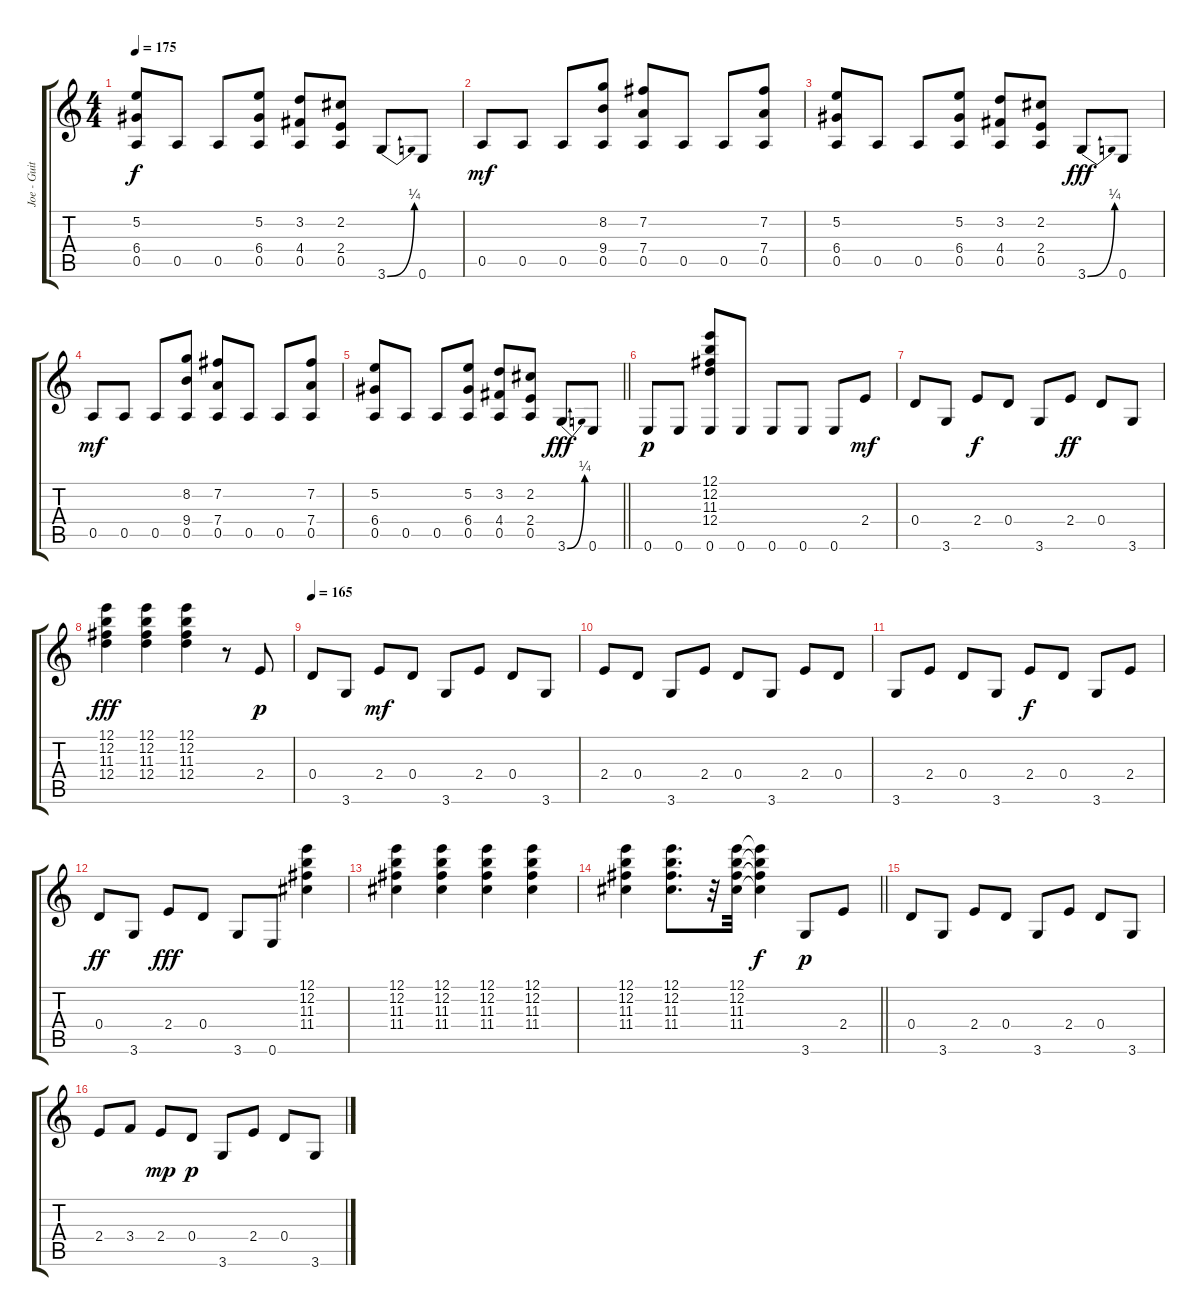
\track ("Joe - Guitar" "Joe - Guit") {instrument acousticguitarsteel}
\staff {score tabs}
\tuning (E4 B3 G3 D3 A2 E2) {hide}
\ts (4 4)
\tempo 175
\clef g2
\ks c
(5.2 6.4 0.5).8{dy f} 0.5.8 0.5.8 (5.2 6.4 0.5).8 (3.2 4.4 0.5).8 (2.2 2.4 0.5).8 3.6{be (bend 0 0 60 1)}.8 0.6.8 |
0.5.8{dy mf volume 13} 0.5.8 0.5.8 (8.2 9.4 0.5).8 (7.2 7.4 0.5).8 0.5.8 0.5.8 (7.2 7.4 0.5).8 |
(5.2 6.4 0.5).8 0.5.8 0.5.8 (5.2 6.4 0.5).8 (3.2 4.4 0.5).8 (2.2 2.4 0.5).8 3.6{be (bend 0 0 60 1)}.8{dy fff} 0.6.8 |
0.5.8{dy mf volume 16} 0.5.8 0.5.8 (8.2 9.4 0.5).8 (7.2 7.4 0.5).8 0.5.8 0.5.8 (7.2 7.4 0.5).8 |
\barLineRight lightlight
(5.2 6.4 0.5).8 0.5.8 0.5.8 (5.2 6.4 0.5).8 (3.2 4.4 0.5).8 (2.2 2.4 0.5).8 3.6{be (bend 0 0 60 1)}.8{dy fff} 0.6.8 |
0.6.8{dy p volume 16} 0.6.8 (12.1 12.2 11.3 12.4 0.6).8 0.6.8 0.6.8 0.6.8 0.6.8 2.4.8{dy mf} |
0.4.8 3.6.8 2.4.8{dy f} 0.4.8 3.6.8 2.4.8{dy ff} 0.4.8 3.6.8 |
(12.1 12.2 11.3 12.4).4{dy fff} (12.1 12.2 11.3 12.4).4 (12.1 12.2 11.3 12.4).4 r.8 2.4.8{dy p} |
\tempo 165
0.4.8 3.6.8 2.4.8{dy mf} 0.4.8 3.6.8 2.4.8 0.4.8 3.6.8 |
2.4.8 0.4.8 3.6.8 2.4.8 0.4.8 3.6.8 2.4.8 0.4.8 |
3.6.8 2.4.8 0.4.8 3.6.8 2.4.8{dy f} 0.4.8 3.6.8 2.4.8 |
0.4.8{dy ff} 3.6.8 2.4.8{dy fff} 0.4.8 3.6.8 0.6.8 (12.1 12.2 11.3 11.4).4 |
(12.1 12.2 11.3 11.4).4 (12.1 12.2 11.3 11.4).4 (12.1 12.2 11.3 11.4).4 (12.1 12.2 11.3 11.4).4 |
\barLineRight lightlight
(12.1 12.2 11.3 11.4).4 (12.1 12.2 11.3 11.4).8{d} r.32 (12.1 12.2 11.3 11.4).32 (12.1{t} 12.2{t} 11.3{t} 11.4{t}).4{dy f} 3.6.8{dy p} 2.4.8 |
0.4.8 3.6.8 2.4.8 0.4.8 3.6.8 2.4.8 0.4.8 3.6.8 |
2.4.8 3.4.8 2.4.8{dy mp} 0.4.8{dy p} 3.6.8 2.4.8 0.4.8 3.6.8
